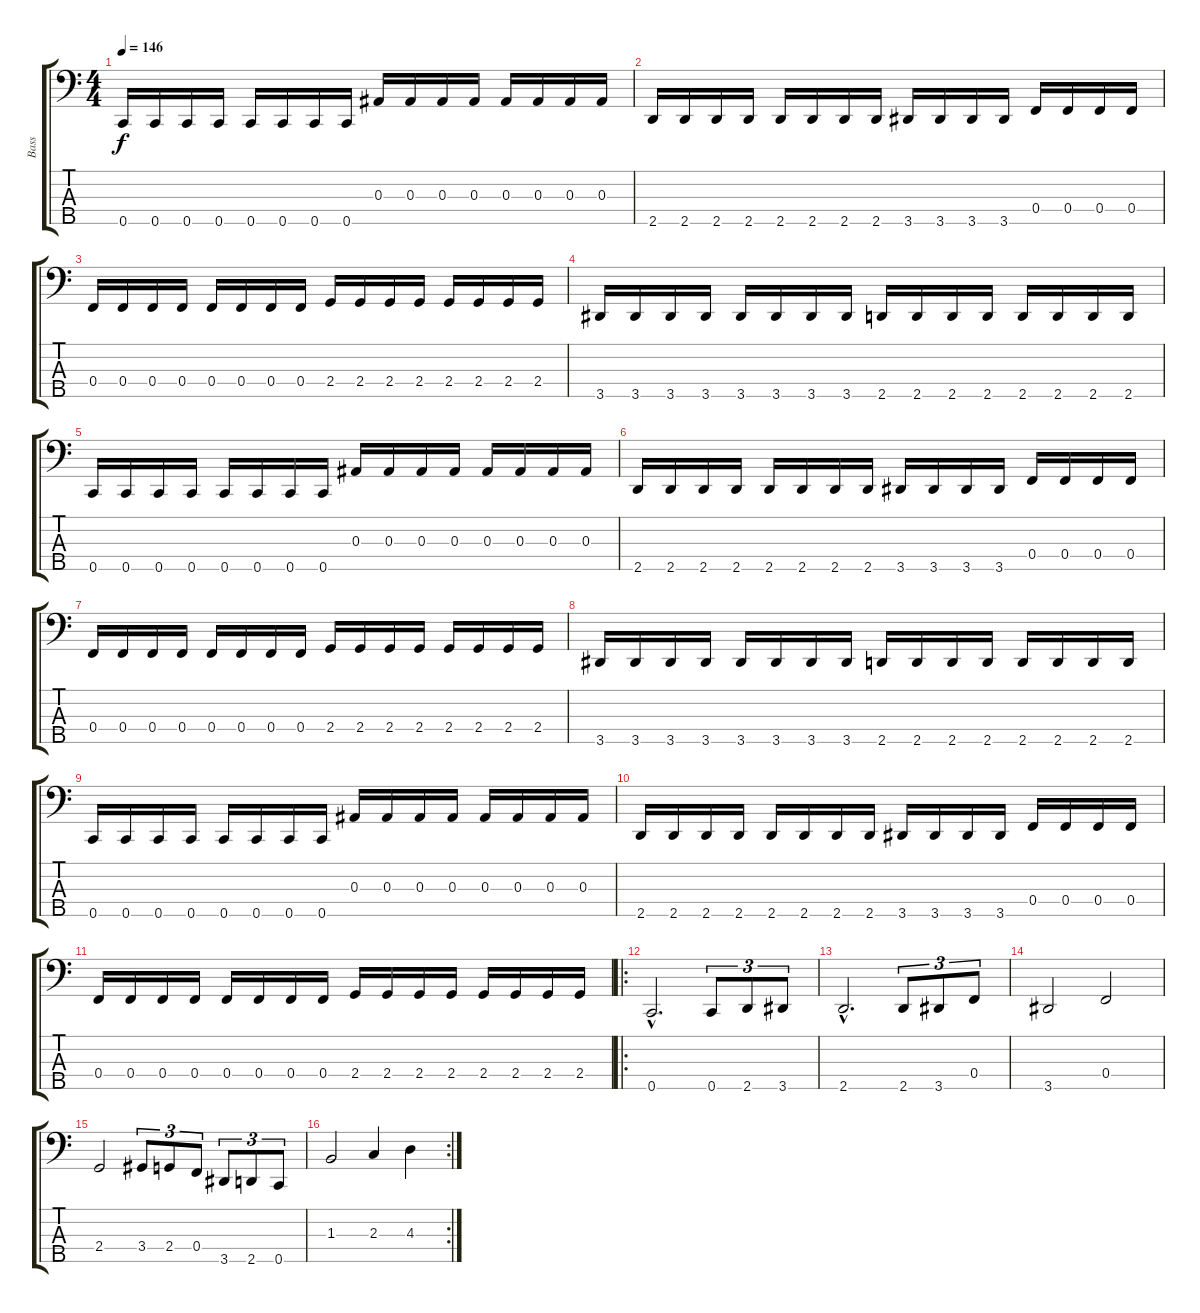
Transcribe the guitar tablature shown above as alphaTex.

\track ("Bass" "Bass") {instrument electricbasspick}
\staff {score tabs}
\tuning (Ab2 Eb2 Bb1 F1 C1) {hide}
\ts (4 4)
\tempo 146
\clef f4
\ks c
0.5.16{dy f} 0.5.16 0.5.16 0.5.16 0.5.16 0.5.16 0.5.16 0.5.16 0.3.16 0.3.16 0.3.16 0.3.16 0.3.16 0.3.16 0.3.16 0.3.16 |
2.5.16 2.5.16 2.5.16 2.5.16 2.5.16 2.5.16 2.5.16 2.5.16 3.5.16 3.5.16 3.5.16 3.5.16 0.4.16 0.4.16 0.4.16 0.4.16 |
0.4.16 0.4.16 0.4.16 0.4.16 0.4.16 0.4.16 0.4.16 0.4.16 2.4.16 2.4.16 2.4.16 2.4.16 2.4.16 2.4.16 2.4.16 2.4.16 |
3.5.16 3.5.16 3.5.16 3.5.16 3.5.16 3.5.16 3.5.16 3.5.16 2.5.16 2.5.16 2.5.16 2.5.16 2.5.16 2.5.16 2.5.16 2.5.16 |
0.5.16 0.5.16 0.5.16 0.5.16 0.5.16 0.5.16 0.5.16 0.5.16 0.3.16 0.3.16 0.3.16 0.3.16 0.3.16 0.3.16 0.3.16 0.3.16 |
2.5.16 2.5.16 2.5.16 2.5.16 2.5.16 2.5.16 2.5.16 2.5.16 3.5.16 3.5.16 3.5.16 3.5.16 0.4.16 0.4.16 0.4.16 0.4.16 |
0.4.16 0.4.16 0.4.16 0.4.16 0.4.16 0.4.16 0.4.16 0.4.16 2.4.16 2.4.16 2.4.16 2.4.16 2.4.16 2.4.16 2.4.16 2.4.16 |
3.5.16 3.5.16 3.5.16 3.5.16 3.5.16 3.5.16 3.5.16 3.5.16 2.5.16 2.5.16 2.5.16 2.5.16 2.5.16 2.5.16 2.5.16 2.5.16 |
0.5.16 0.5.16 0.5.16 0.5.16 0.5.16 0.5.16 0.5.16 0.5.16 0.3.16 0.3.16 0.3.16 0.3.16 0.3.16 0.3.16 0.3.16 0.3.16 |
2.5.16 2.5.16 2.5.16 2.5.16 2.5.16 2.5.16 2.5.16 2.5.16 3.5.16 3.5.16 3.5.16 3.5.16 0.4.16 0.4.16 0.4.16 0.4.16 |
0.4.16 0.4.16 0.4.16 0.4.16 0.4.16 0.4.16 0.4.16 0.4.16 2.4.16 2.4.16 2.4.16 2.4.16 2.4.16 2.4.16 2.4.16 2.4.16 |
\ro
0.5{hac}.2{d} 0.5.8{tu (3 2)} 2.5.8{tu (3 2)} 3.5.8{tu (3 2)} |
2.5{hac}.2{d} 2.5.8{tu (3 2)} 3.5.8{tu (3 2)} 0.4.8{tu (3 2)} |
3.5.2 0.4.2 |
2.4.2 3.4.8{tu (3 2)} 2.4.8{tu (3 2)} 0.4.8{tu (3 2)} 3.5.8{tu (3 2)} 2.5.8{tu (3 2)} 0.5.8{tu (3 2)} |
\rc 2
1.3.2 2.3.4 4.3.4
